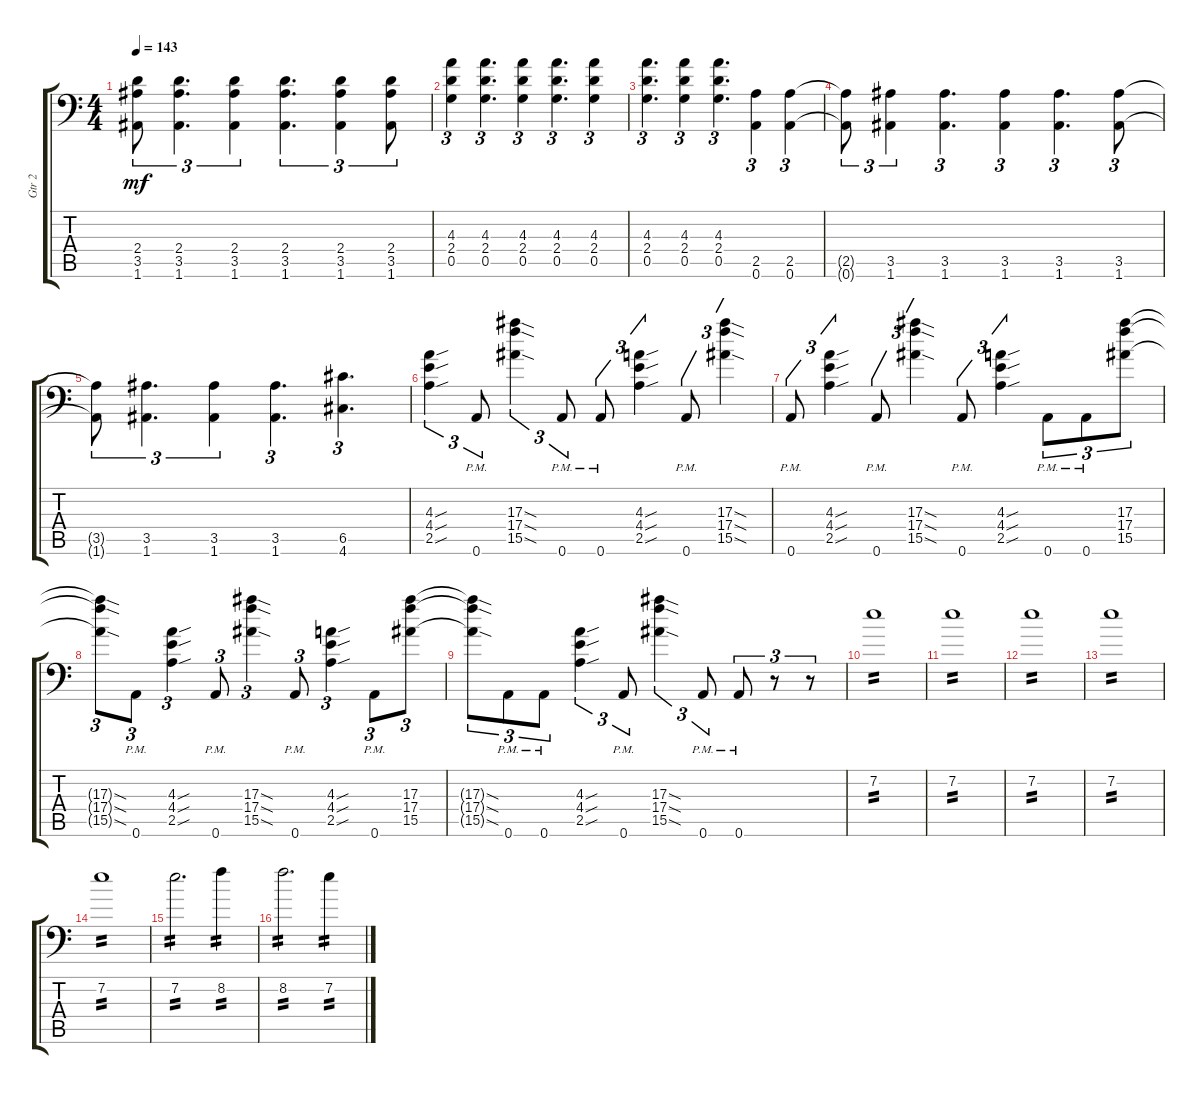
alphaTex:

\track ("Gtr 2" "Gtr 2") {instrument electricguitarclean}
\staff {score tabs}
\tuning (D4 A3 F3 C3 G2 A1) {hide}
\ts (4 4)
\tempo 143
\clef f4
\ks c
(2.4{t} 3.5{t} 1.6{t}).8{tu (3 2) dy mf} (2.4 3.5 1.6).4{d tu (3 2)} (2.4 3.5 1.6).4{tu (3 2)} (2.4 3.5 1.6).4{d tu (3 2)} (2.4 3.5 1.6).4{tu (3 2)} (2.4 3.5 1.6).8{tu (3 2)} |
(4.3 2.4 0.5).4{tu (3 2)} (4.3 2.4 0.5).4{d tu (3 2)} (4.3 2.4 0.5).4{tu (3 2)} (4.3 2.4 0.5).4{d tu (3 2)} (4.3 2.4 0.5).4{tu (3 2)} |
(4.3 2.4 0.5).4{d tu (3 2)} (4.3 2.4 0.5).4{tu (3 2)} (4.3 2.4 0.5).4{d tu (3 2)} (2.5 0.6).4{tu (3 2)} (2.5 0.6).4{tu (3 2)} |
(2.5{t} 0.6{t}).8{tu (3 2)} (3.5 1.6).4{tu (3 2)} (3.5 1.6).4{d tu (3 2)} (3.5 1.6).4{tu (3 2)} (3.5 1.6).4{d tu (3 2)} (3.5 1.6).8{tu (3 2)} |
(3.5{t} 1.6{t}).8{tu (3 2)} (3.5 1.6).4{d tu (3 2)} (3.5 1.6).4{tu (3 2)} (3.5 1.6).4{d tu (3 2)} (6.5 4.6).4{d tu (3 2)} |
(4.3{sou} 4.4{sou} 2.5{sou}).4{tu (3 2)} 0.6{pm}.8{tu (3 2)} (17.3{sod} 17.4{sod} 15.5{sod}).4{tu (3 2)} 0.6{pm}.8{tu (3 2)} 0.6{pm}.8{tu (3 2)} (4.3{sou} 4.4{sou} 2.5{sou}).4{tu (3 2)} 0.6{pm}.8{tu (3 2)} (17.3{sod} 17.4{sod} 15.5{sod}).4{tu (3 2)} |
0.6{pm}.8{tu (3 2)} (4.3{sou} 4.4{sou} 2.5{sou}).4{tu (3 2)} 0.6{pm}.8{tu (3 2)} (17.3{sod} 17.4{sod} 15.5{sod}).4{tu (3 2)} 0.6{pm}.8{tu (3 2)} (4.3{sou} 4.4{sou} 2.5{sou}).4{tu (3 2)} 0.6{pm}.8{tu (3 2)} 0.6{pm}.8{tu (3 2)} (17.3 17.4 15.5).8{tu (3 2)} |
(17.3{sod t} 17.4{sod t} 15.5{sod t}).8{tu (3 2)} 0.6{pm}.8{tu (3 2)} (4.3{sou} 4.4{sou} 2.5{sou}).4{tu (3 2)} 0.6{pm}.8{tu (3 2)} (17.3{sod} 17.4{sod} 15.5{sod}).4{tu (3 2)} 0.6{pm}.8{tu (3 2)} (4.3{sou} 4.4{sou} 2.5{sou}).4{tu (3 2)} 0.6{pm}.8{tu (3 2)} (17.3 17.4 15.5).8{tu (3 2)} |
(17.3{sod t} 17.4{sod t} 15.5{sod t}).8{tu (3 2)} 0.6{pm}.8{tu (3 2)} 0.6{pm}.8{tu (3 2)} (4.3{sou} 4.4{sou} 2.5{sou}).4{tu (3 2)} 0.6{pm}.8{tu (3 2)} (17.3{sod} 17.4{sod} 15.5{sod}).4{tu (3 2)} 0.6{pm}.8{tu (3 2)} 0.6{pm}.8{tu (3 2)} r.8{tu (3 2)} r.8{tu (3 2)} |
7.2.1{tp 2} |
7.2.1{tp 2} |
7.2.1{tp 2} |
7.2.1{tp 2} |
7.2.1{tp 2} |
7.2.2{d tp 2} 8.2.4{tp 2} |
8.2.2{d tp 2} 7.2.4{tp 2}
